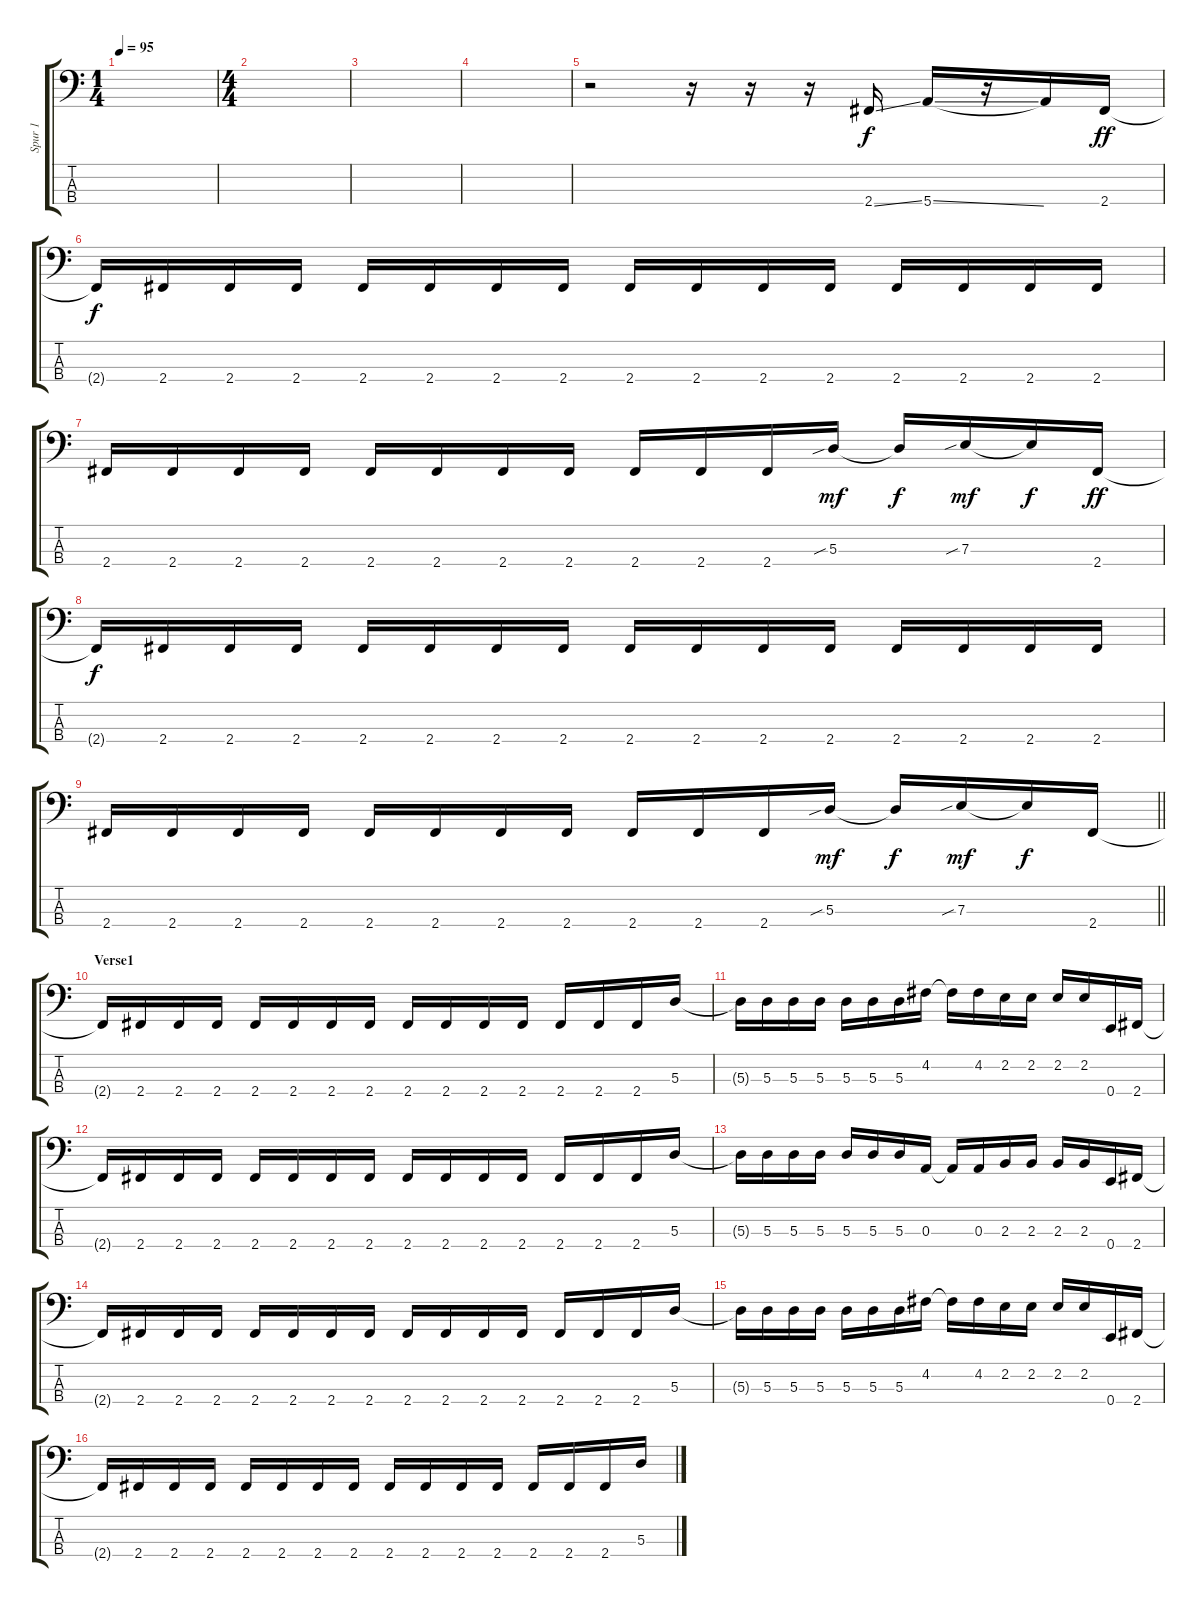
\track ("Spur 1" "Spur 1") {instrument electricbassfinger}
\staff {score tabs}
\tuning (G2 D2 A1 E1) {hide}
\ts (1 4)
\tempo 95
\clef f4
\ks c
|
\ts (4 4)
|
|
|
r.2 r.16 r.16 r.16 2.4{ss}.16 5.4{ss}.16 r.16 5.4{t}.16 2.4.16{dy ff} |
2.4{t}.16{dy f} 2.4.16 2.4.16 2.4.16 2.4.16 2.4.16 2.4.16 2.4.16 2.4.16 2.4.16 2.4.16 2.4.16 2.4.16 2.4.16 2.4.16 2.4.16 |
2.4.16 2.4.16 2.4.16 2.4.16 2.4.16 2.4.16 2.4.16 2.4.16 2.4.16 2.4.16 2.4.16 5.3{sib}.16{dy mf} 5.3{t}.16{dy f} 7.3{sib}.16{dy mf} 7.3{t}.16{dy f} 2.4.16{dy ff} |
2.4{t}.16{dy f} 2.4.16 2.4.16 2.4.16 2.4.16 2.4.16 2.4.16 2.4.16 2.4.16 2.4.16 2.4.16 2.4.16 2.4.16 2.4.16 2.4.16 2.4.16 |
\barLineRight lightlight
2.4.16 2.4.16 2.4.16 2.4.16 2.4.16 2.4.16 2.4.16 2.4.16 2.4.16 2.4.16 2.4.16 5.3{sib}.16{dy mf} 5.3{t}.16{dy f} 7.3{sib}.16{dy mf} 7.3{t}.16{dy f} 2.4.16 |
\section ("" "Verse1")
2.4{t}.16 2.4.16 2.4.16 2.4.16 2.4.16 2.4.16 2.4.16 2.4.16 2.4.16 2.4.16 2.4.16 2.4.16 2.4.16 2.4.16 2.4.16 5.3.16 |
5.3{t}.16 5.3.16 5.3.16 5.3.16 5.3.16 5.3.16 5.3.16 4.2.16 4.2{t}.16 4.2.16 2.2.16 2.2.16 2.2.16 2.2.16 0.4.16 2.4.16 |
2.4{t}.16 2.4.16 2.4.16 2.4.16 2.4.16 2.4.16 2.4.16 2.4.16 2.4.16 2.4.16 2.4.16 2.4.16 2.4.16 2.4.16 2.4.16 5.3.16 |
5.3{t}.16 5.3.16 5.3.16 5.3.16 5.3.16 5.3.16 5.3.16 0.3.16 0.3{t}.16 0.3.16 2.3.16 2.3.16 2.3.16 2.3.16 0.4.16 2.4.16 |
2.4{t}.16 2.4.16 2.4.16 2.4.16 2.4.16 2.4.16 2.4.16 2.4.16 2.4.16 2.4.16 2.4.16 2.4.16 2.4.16 2.4.16 2.4.16 5.3.16 |
5.3{t}.16 5.3.16 5.3.16 5.3.16 5.3.16 5.3.16 5.3.16 4.2.16 4.2{t}.16 4.2.16 2.2.16 2.2.16 2.2.16 2.2.16 0.4.16 2.4.16 |
2.4{t}.16 2.4.16 2.4.16 2.4.16 2.4.16 2.4.16 2.4.16 2.4.16 2.4.16 2.4.16 2.4.16 2.4.16 2.4.16 2.4.16 2.4.16 5.3.16
